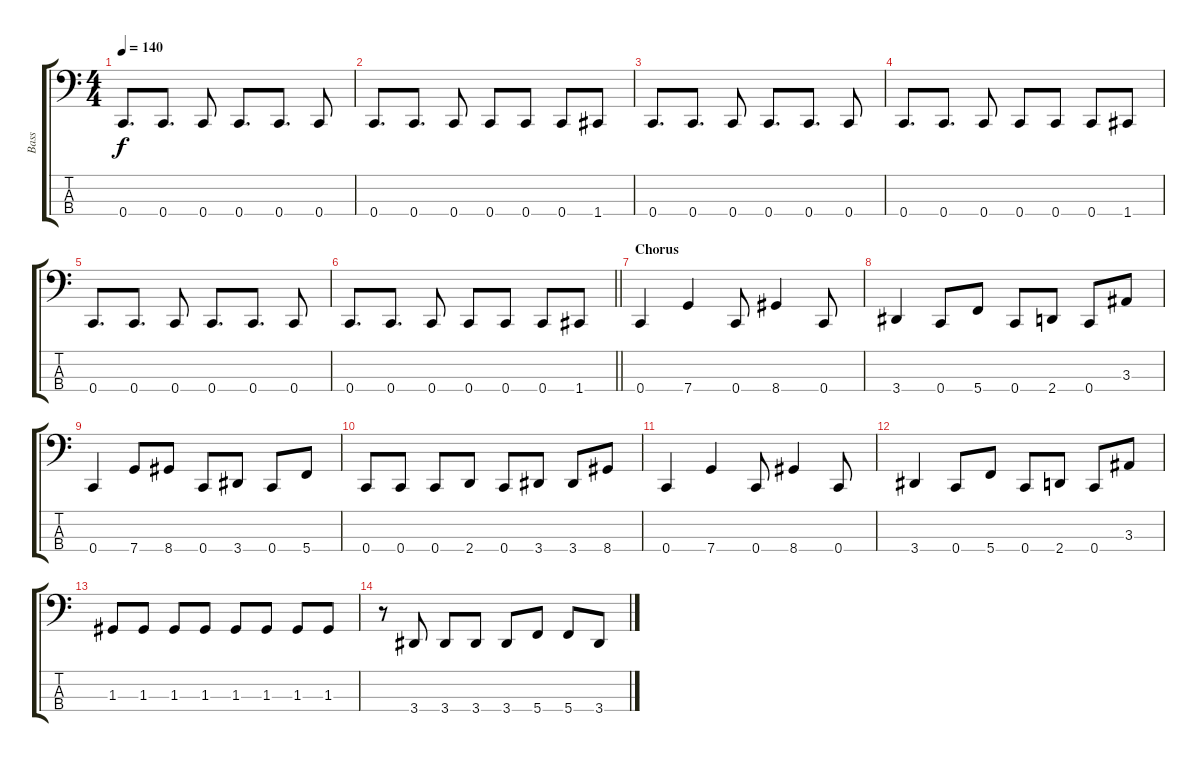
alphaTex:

\track ("Bass" "Bass") {instrument electricbasspick}
\staff {score tabs}
\tuning (F2 C2 G1 C1) {hide}
\ts (4 4)
\tempo 140
\clef f4
\ks c
0.4.8{d dy f} 0.4.8{d} 0.4.8 0.4.8{d} 0.4.8{d} 0.4.8 |
0.4.8{d} 0.4.8{d} 0.4.8 0.4.8 0.4.8 0.4.8 1.4.8 |
0.4.8{d} 0.4.8{d} 0.4.8 0.4.8{d} 0.4.8{d} 0.4.8 |
0.4.8{d} 0.4.8{d} 0.4.8 0.4.8 0.4.8 0.4.8 1.4.8 |
0.4.8{d} 0.4.8{d} 0.4.8 0.4.8{d} 0.4.8{d} 0.4.8 |
\barLineRight lightlight
0.4.8{d} 0.4.8{d} 0.4.8 0.4.8 0.4.8 0.4.8 1.4.8 |
\section ("" "Chorus")
0.4.4 7.4.4 0.4.8 8.4.4 0.4.8 |
3.4.4 0.4.8 5.4.8 0.4.8 2.4.8 0.4.8 3.3.8 |
0.4.4 7.4.8 8.4.8 0.4.8 3.4.8 0.4.8 5.4.8 |
0.4.8 0.4.8 0.4.8 2.4.8 0.4.8 3.4.8 3.4.8 8.4.8 |
0.4.4 7.4.4 0.4.8 8.4.4 0.4.8 |
3.4.4 0.4.8 5.4.8 0.4.8 2.4.8 0.4.8 3.3.8 |
1.3.8 1.3.8 1.3.8 1.3.8 1.3.8 1.3.8 1.3.8 1.3.8 |
r.8 3.4.8 3.4.8 3.4.8 3.4.8 5.4.8 5.4.8 3.4.8
